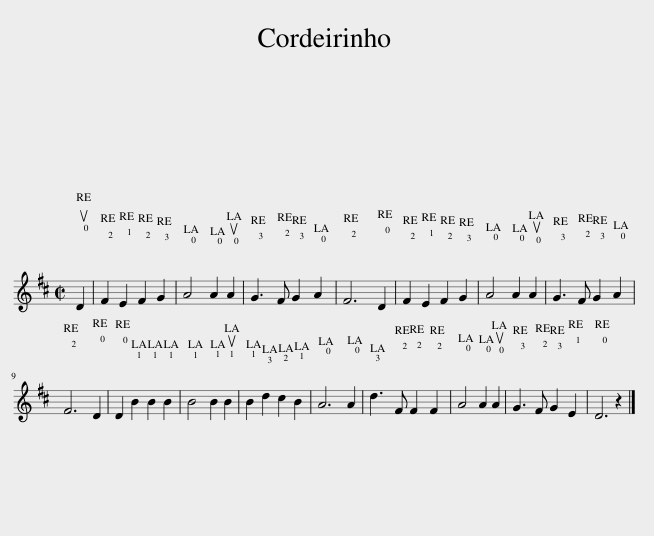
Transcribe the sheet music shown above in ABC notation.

X:1
L:1/8
M:2/2
I:linebreak $
K:D
V:1 treble
V:1
 u!0!D2 | !2!F2 !1!E2 !2!F2 !3!G2 | !0!A4 !0!A2 u!0!A2 | !3!G3 !2!F !3!G2 !0!A2 | !2!F6 !0!D2 | %5
 !2!F2 !1!E2 !2!F2 !3!G2 | !0!A4 !0!A2 u!0!A2 | !3!G3 !2!F !3!G2 !0!A2 |$ !2!F6 !0!D2 | !0!D2 !1!B2 !1!B2 !1!B2 | %10
 !1!B4 !1!B2 u!1!B2 | !1!B2 !3!d2 !2!c2 !1!B2 | !0!A6 !0!A2 | !3!d3 !2!F !2!F2 !2!F2 | !0!A4 !0!A2 u!0!A2 | %15
 !3!G3 !2!F !3!G2 !1!E2 | !0!D6 z2 |] %17
